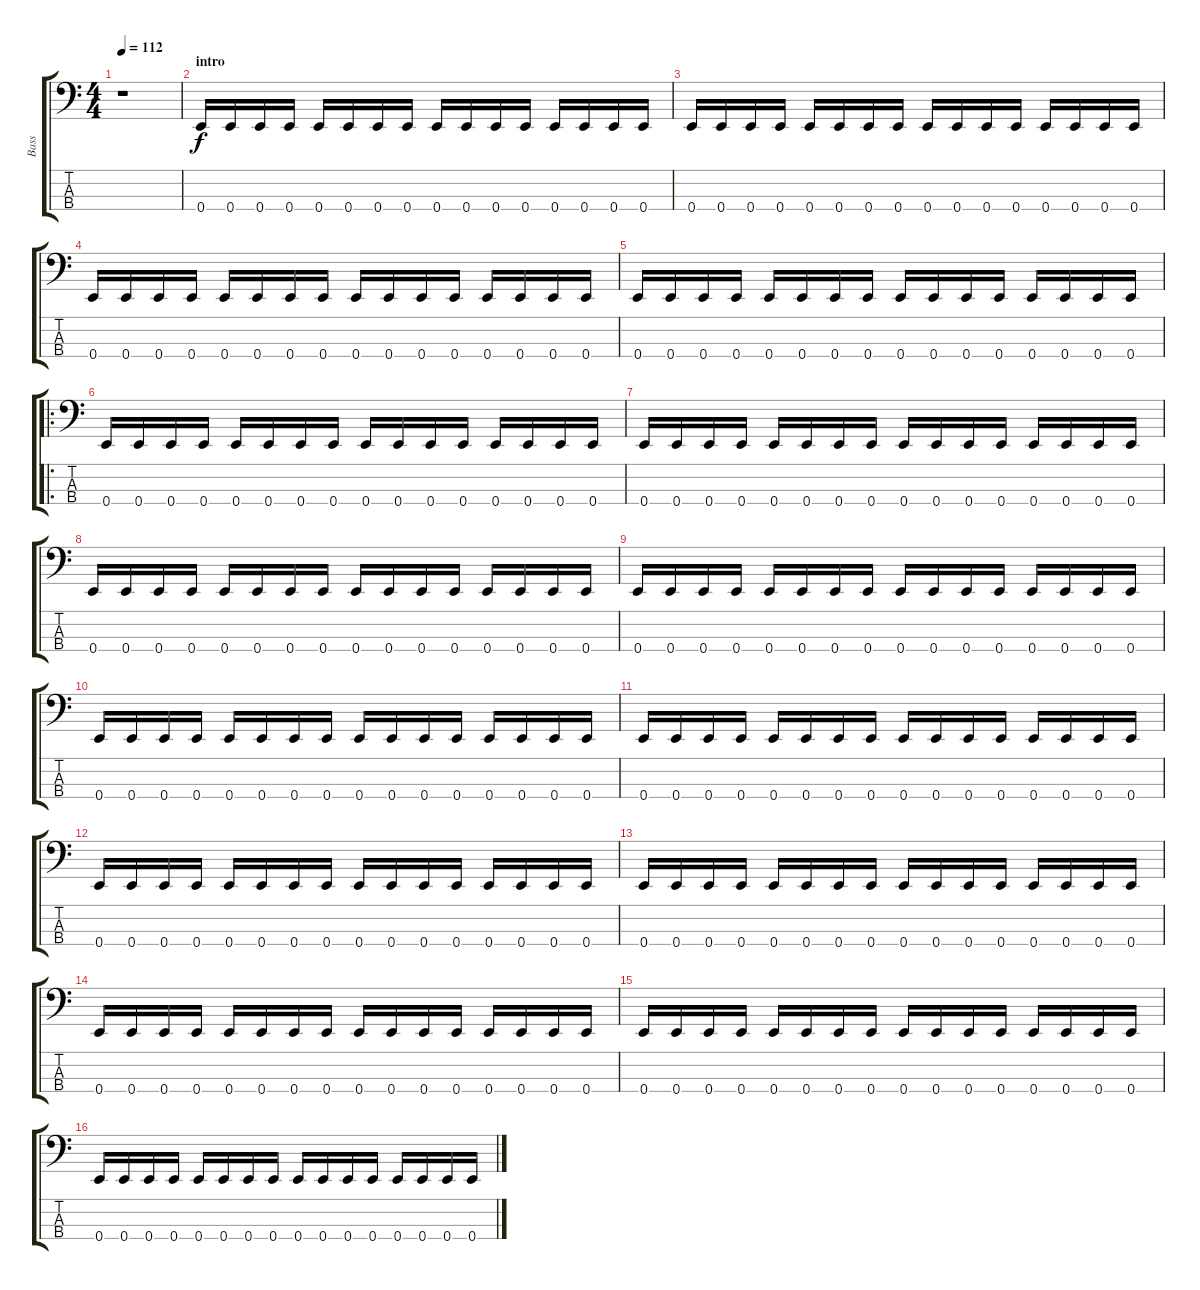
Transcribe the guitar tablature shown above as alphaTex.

\track ("Bass" "Bass") {instrument electricbasspick}
\staff {score tabs}
\tuning (G2 D2 A1 E1) {hide}
\ts (4 4)
\tempo 112
\clef f4
\ks c
r.1{dy f instrument electricbasspick} |
\section ("" "intro")
0.4.16 0.4.16 0.4.16 0.4.16 0.4.16 0.4.16 0.4.16 0.4.16 0.4.16 0.4.16 0.4.16 0.4.16 0.4.16 0.4.16 0.4.16 0.4.16 |
0.4.16 0.4.16 0.4.16 0.4.16 0.4.16 0.4.16 0.4.16 0.4.16 0.4.16 0.4.16 0.4.16 0.4.16 0.4.16 0.4.16 0.4.16 0.4.16 |
0.4.16 0.4.16 0.4.16 0.4.16 0.4.16 0.4.16 0.4.16 0.4.16 0.4.16 0.4.16 0.4.16 0.4.16 0.4.16 0.4.16 0.4.16 0.4.16 |
0.4.16 0.4.16 0.4.16 0.4.16 0.4.16 0.4.16 0.4.16 0.4.16 0.4.16 0.4.16 0.4.16 0.4.16 0.4.16 0.4.16 0.4.16 0.4.16 |
\ro
0.4.16 0.4.16 0.4.16 0.4.16 0.4.16 0.4.16 0.4.16 0.4.16 0.4.16 0.4.16 0.4.16 0.4.16 0.4.16 0.4.16 0.4.16 0.4.16 |
0.4.16 0.4.16 0.4.16 0.4.16 0.4.16 0.4.16 0.4.16 0.4.16 0.4.16 0.4.16 0.4.16 0.4.16 0.4.16 0.4.16 0.4.16 0.4.16 |
0.4.16 0.4.16 0.4.16 0.4.16 0.4.16 0.4.16 0.4.16 0.4.16 0.4.16 0.4.16 0.4.16 0.4.16 0.4.16 0.4.16 0.4.16 0.4.16 |
0.4.16 0.4.16 0.4.16 0.4.16 0.4.16 0.4.16 0.4.16 0.4.16 0.4.16 0.4.16 0.4.16 0.4.16 0.4.16 0.4.16 0.4.16 0.4.16 |
0.4.16 0.4.16 0.4.16 0.4.16 0.4.16 0.4.16 0.4.16 0.4.16 0.4.16 0.4.16 0.4.16 0.4.16 0.4.16 0.4.16 0.4.16 0.4.16 |
0.4.16 0.4.16 0.4.16 0.4.16 0.4.16 0.4.16 0.4.16 0.4.16 0.4.16 0.4.16 0.4.16 0.4.16 0.4.16 0.4.16 0.4.16 0.4.16 |
0.4.16 0.4.16 0.4.16 0.4.16 0.4.16 0.4.16 0.4.16 0.4.16 0.4.16 0.4.16 0.4.16 0.4.16 0.4.16 0.4.16 0.4.16 0.4.16 |
0.4.16 0.4.16 0.4.16 0.4.16 0.4.16 0.4.16 0.4.16 0.4.16 0.4.16 0.4.16 0.4.16 0.4.16 0.4.16 0.4.16 0.4.16 0.4.16 |
0.4.16 0.4.16 0.4.16 0.4.16 0.4.16 0.4.16 0.4.16 0.4.16 0.4.16 0.4.16 0.4.16 0.4.16 0.4.16 0.4.16 0.4.16 0.4.16 |
0.4.16 0.4.16 0.4.16 0.4.16 0.4.16 0.4.16 0.4.16 0.4.16 0.4.16 0.4.16 0.4.16 0.4.16 0.4.16 0.4.16 0.4.16 0.4.16 |
0.4.16 0.4.16 0.4.16 0.4.16 0.4.16 0.4.16 0.4.16 0.4.16 0.4.16 0.4.16 0.4.16 0.4.16 0.4.16 0.4.16 0.4.16 0.4.16
